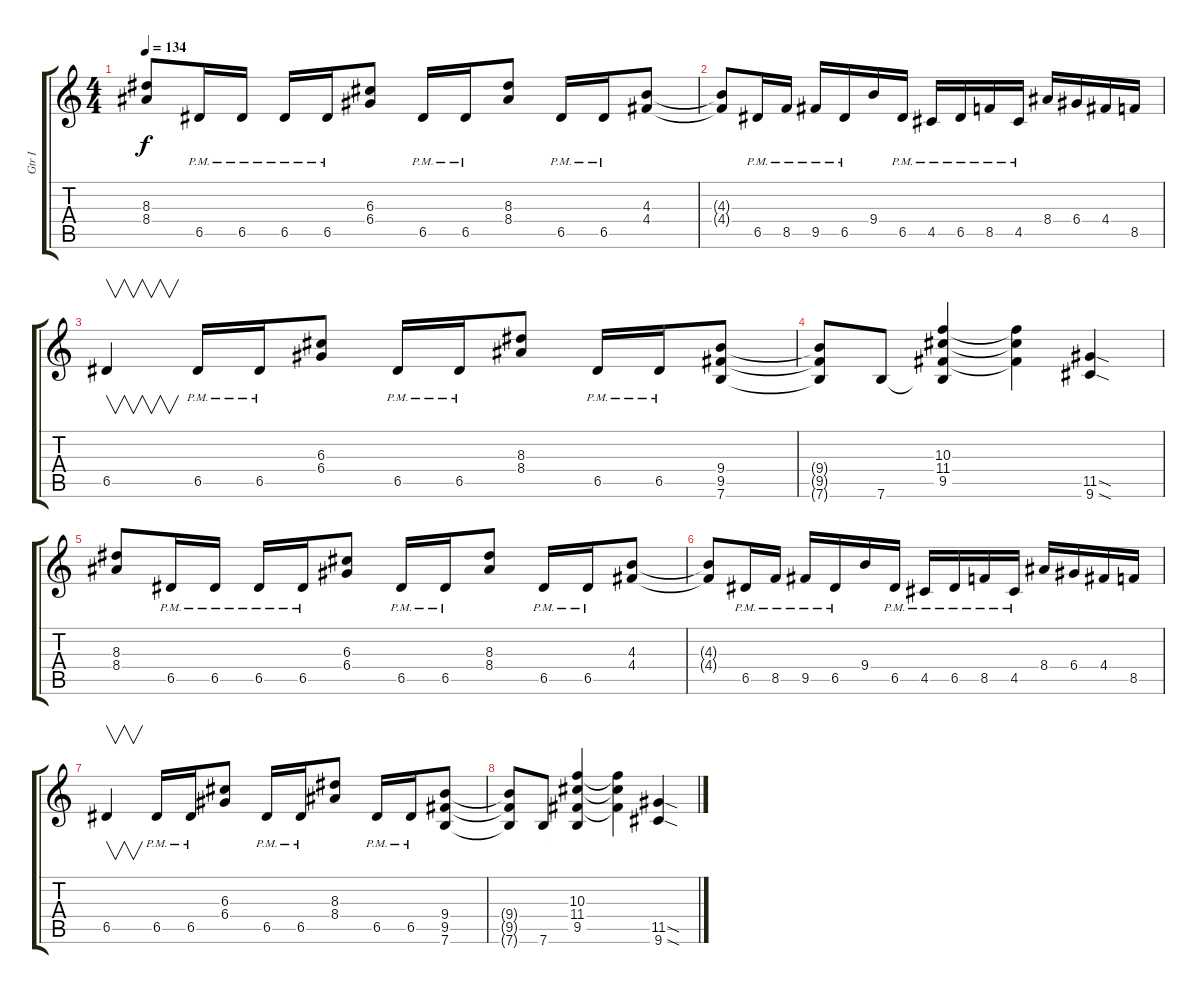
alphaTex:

\track ("Gtr I" "Gtr I") {instrument overdrivenguitar}
\staff {score tabs}
\tuning (E4 B3 G3 D3 A2 E2) {hide}
\ts (4 4)
\tempo 134
\clef g2
\ks c
(8.3 8.4).8{dy f} 6.5{pm}.16 6.5{pm}.16 6.5{pm}.16 6.5{pm}.16 (6.3 6.4).8 6.5{pm}.16 6.5{pm}.16 (8.3 8.4).8 6.5{pm}.16 6.5{pm}.16 (4.3 4.4).8 |
(4.3{t} 4.4{t}).8 6.5{pm}.16 8.5{pm}.16 9.5{pm}.16 6.5{pm}.16 9.4.16 6.5{pm}.16 4.5{pm}.16 6.5{pm}.16 8.5{pm}.16 4.5{pm}.16 8.4.16 6.4.16 4.4.16 8.5.16 |
6.5.4{v} 6.5{pm}.16 6.5{pm}.16 (6.3 6.4).8 6.5{pm}.16 6.5{pm}.16 (8.3 8.4).8 6.5{pm}.16 6.5{pm}.16 (9.4 9.5 7.6).8 |
(9.4{t} 9.5{t} 7.6{t}).8 7.6.8 (10.3 11.4 9.5 7.6{t}).4 (10.3{t} 11.4{t} 9.5{t}).4 (11.5{sod} 9.6{sod}).4 |
(8.3 8.4).8 6.5{pm}.16 6.5{pm}.16 6.5{pm}.16 6.5{pm}.16 (6.3 6.4).8 6.5{pm}.16 6.5{pm}.16 (8.3 8.4).8 6.5{pm}.16 6.5{pm}.16 (4.3 4.4).8 |
(4.3{t} 4.4{t}).8 6.5{pm}.16 8.5{pm}.16 9.5{pm}.16 6.5{pm}.16 9.4.16 6.5{pm}.16 4.5{pm}.16 6.5{pm}.16 8.5{pm}.16 4.5{pm}.16 8.4.16 6.4.16 4.4.16 8.5.16 |
6.5.4{v} 6.5{pm}.16 6.5{pm}.16 (6.3 6.4).8 6.5{pm}.16 6.5{pm}.16 (8.3 8.4).8 6.5{pm}.16 6.5{pm}.16 (9.4 9.5 7.6).8 |
(9.4{t} 9.5{t} 7.6{t}).8 7.6.8 (10.3 11.4 9.5 7.6{t}).4 (10.3{t} 11.4{t} 9.5{t}).4 (11.5{sod} 9.6{sod}).4
